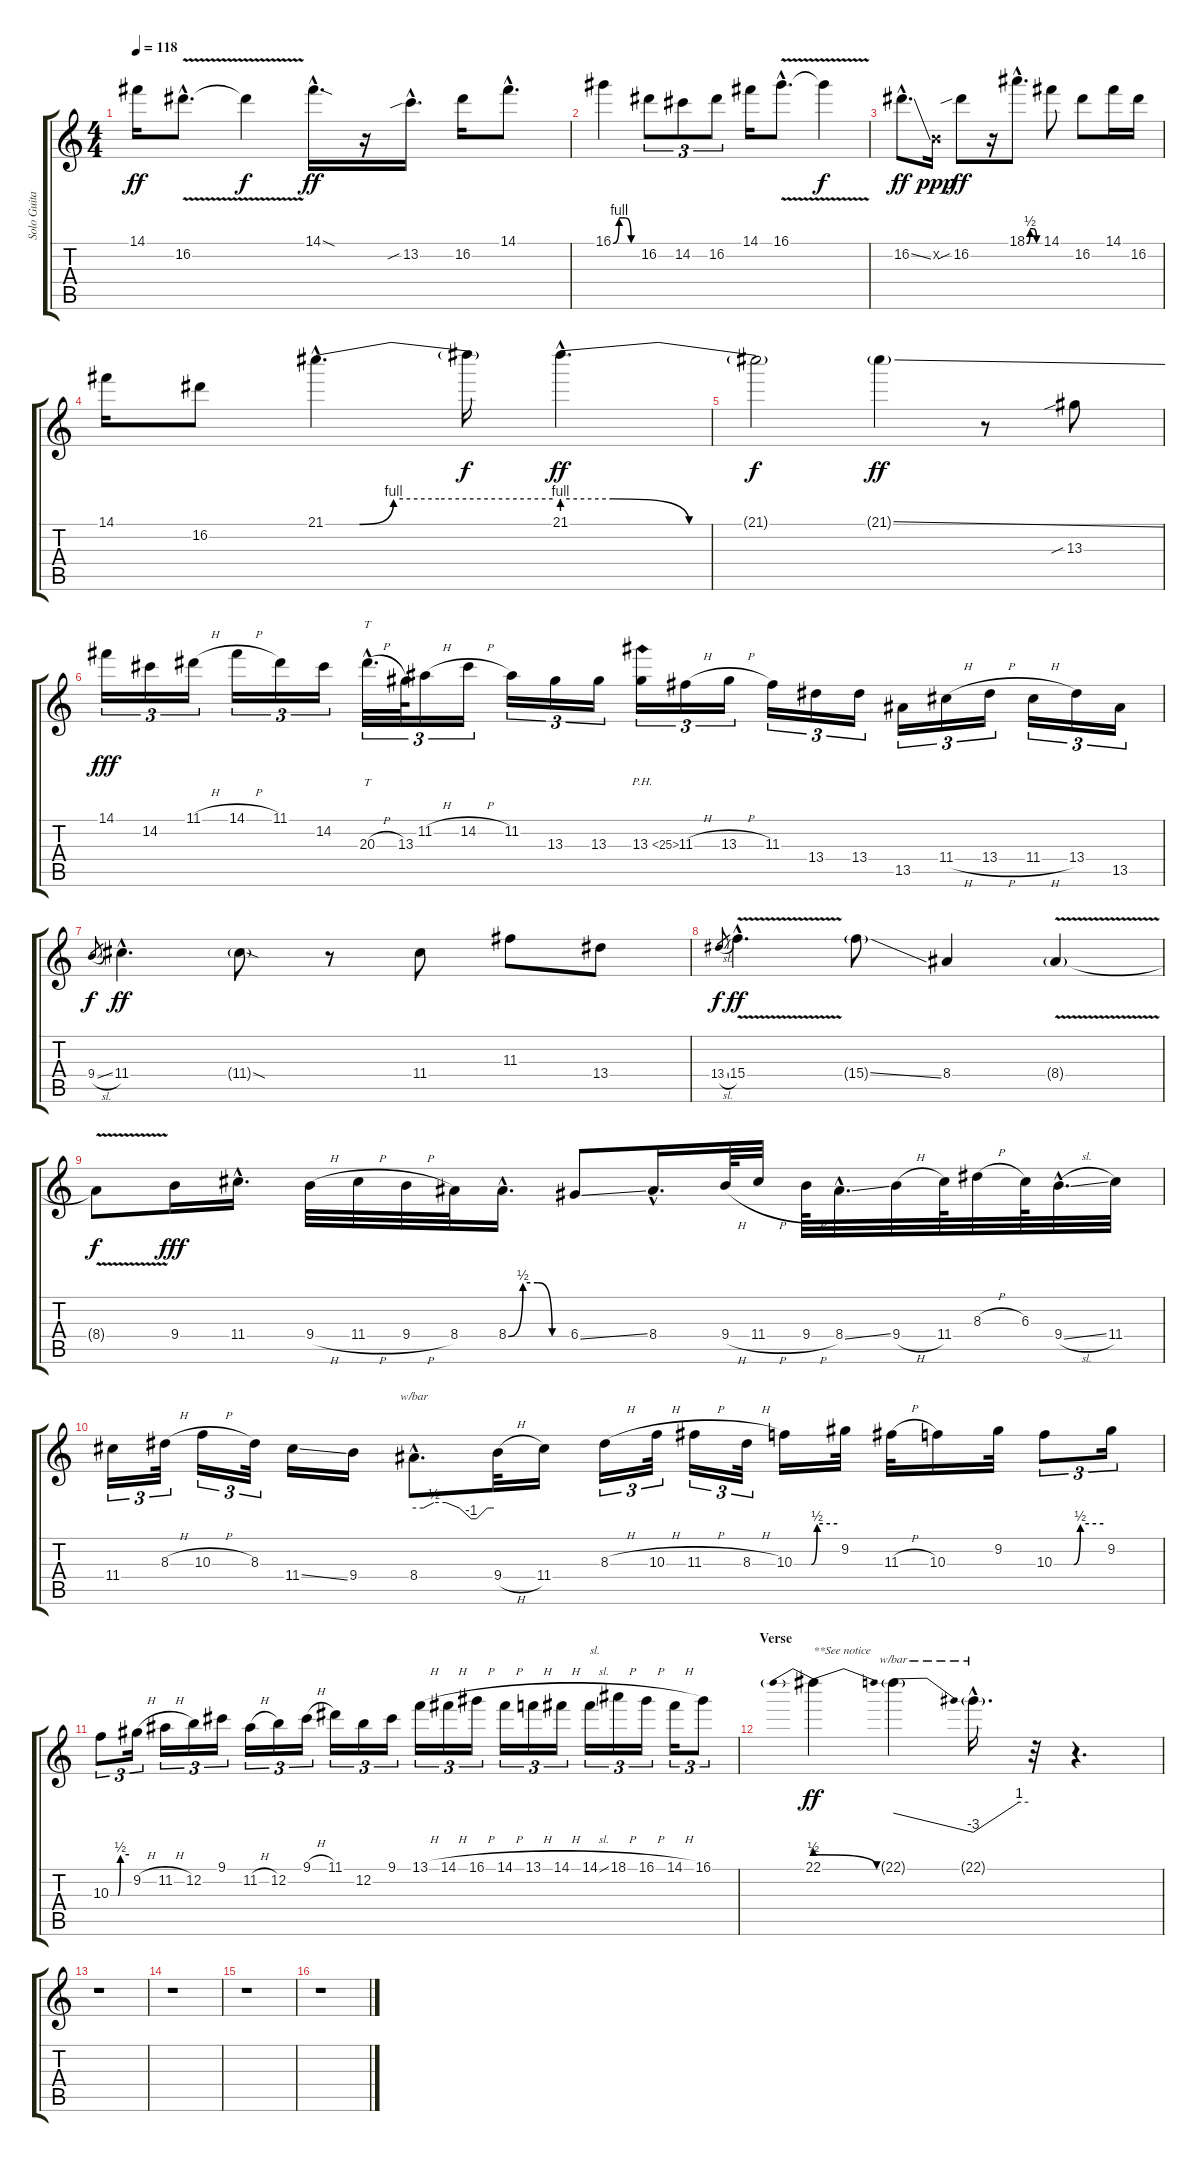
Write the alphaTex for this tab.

\track ("Solo Guitar" "Solo Guita") {instrument distortionguitar}
\staff {score tabs}
\tuning (E4 B3 G3 D3 A2 E2) {hide}
\ts (4 4)
\tempo 118
\clef g2
\ks c
14.1.16{dy ff} 16.2{v hac}.8{d} 16.2{t}.4{dy f} 14.1{sod hac}.16{d dy ff} r.16 13.2{sib hac}.16{d} 16.2.16 14.1{hac}.8{d} |
16.1{be (custom 0 0 15 4 30 4 45 0 60 0)}.4 16.2.8{tu (3 2)} 14.2.8{tu (3 2)} 16.2.8{tu (3 2)} 14.1.16 16.1{v hac}.8{d} 16.1{t}.4{dy f} |
16.2{ss hac}.8{d dy ff} 0.2{x}.16{dy ppp} 16.2{sib}.8{dy ff} r.16 18.1{be (custom 0 0 15 2 30 2 45 0 60 0) hac}.8{d} 14.1.8 16.2.8 14.1.16 16.2.16 |
14.1.16 16.2.8 21.1{be (custom 0 0 9 0 18 4 30 4 60 4) hac}.4{d} 21.1{t}.16{dy f} 21.1{be (custom 0 4 10 4 25 0 35 0 60 0) hac}.4{d dy ff} |
21.1{t}.2{dy f} 21.1{ss g}.4{dy ff} r.8 13.3{sib}.8 |
14.1.16{tu (3 2) dy fff} 14.2.16{tu (3 2)} 11.1{h}.16{tu (3 2)} 14.1{h}.16{tu (3 2)} 11.1.16{tu (3 2)} 14.2.16{tu (3 2)} 20.3{h hac}.32{tt d tu (3 2)} 13.3.64{tu (3 2)} 11.2{h}.16{tu (3 2)} 14.2{h}.16{tu (3 2)} 11.2.16{tu (3 2)} 13.3.16{tu (3 2)} 13.3.16{tu (3 2)} 13.3{ph 12}.16{tu (3 2)} 11.3{h}.16{tu (3 2)} 13.3{h}.16{tu (3 2)} 11.3.16{tu (3 2)} 13.4.16{tu (3 2)} 13.4.16{tu (3 2)} 13.5.16{tu (3 2)} 11.4{h}.16{tu (3 2)} 13.4{h}.16{tu (3 2)} 11.4{h}.16{tu (3 2)} 13.4.16{tu (3 2)} 13.5.16{tu (3 2)} |
9.4{sl}.8{gr dy f} 11.4{hac}.4{d dy ff} 11.4{sod g}.8 r.8 11.4.8 11.3.8 13.4.8 |
13.4{sl}.8{gr dy f} 15.4{v hac}.4{d dy ff} 15.4{ss g}.8 8.4.4 8.4{v g}.4 |
8.4{t}.8{dy f} 9.4.16{dy fff} 11.4{hac}.16{d} 9.4{h}.32 11.4{h}.32 9.4{h}.32 8.4.32 8.4{be (custom 0 0 15 2 30 2 45 0 60 0) hac}.16{d} 6.4{ss}.8 8.4{hac}.16{d} 9.4{h}.64 11.4{h}.32 9.4{h}.64 8.4{ss hac}.32{d} 9.4{h}.32 11.4.64 8.3{h}.32 6.3.64 9.4{sl hac}.32{d} 11.4.32 |
11.4.16{tu (3 2)} 8.3{h}.32{tu (3 2)} 10.3{h}.16{tu (3 2)} 8.3.32{tu (3 2)} 11.4{ss}.16 9.4.16 8.4{hac}.8{d tbe (custom default 0 0 7 0 15 2 24 2 34 0 43 -4 47 -4 55 0 60 0)} 9.4{h}.32 11.4.16 8.3{h}.16{tu (3 2)} 10.3{h}.32{tu (3 2)} 11.3{h}.16{tu (3 2)} 8.3{h}.32{tu (3 2)} 10.3{be (custom 0 0 24 0 32 2 60 2)}.16 9.2.32 11.3{h}.32 10.3.16 9.2.32 10.3{be (custom 0 0 24 0 32 2 60 2)}.8{tu (3 2)} 9.2.16{tu (3 2)} |
10.3{be (custom 0 0 24 0 32 2 60 2)}.8{tu (3 2)} 9.2{h}.16{tu (3 2)} 11.2{h}.16{tu (3 2)} 12.2.16{tu (3 2)} 9.1.16{tu (3 2)} 11.2{h}.16{tu (3 2)} 12.2.16{tu (3 2)} 9.1{h}.16{tu (3 2)} 11.1.16{tu (3 2)} 12.2.16{tu (3 2)} 9.1.16{tu (3 2)} 13.1{h}.16{tu (3 2)} 14.1{h}.16{tu (3 2)} 16.1{h}.16{tu (3 2)} 14.1{h}.16{tu (3 2)} 13.1{h}.16{tu (3 2)} 14.1{h}.16{tu (3 2)} 14.1{sl}.16{tu (3 2) txt "sl."} 18.1{h}.16{tu (3 2)} 16.1{h}.16{tu (3 2)} 14.1{h}.16{tu (3 2)} 16.1.8{tu (3 2)} |
\section ("" "Verse")
22.1{be (prebendrelease 0 2 60 0)}.4{txt "**See notice" dy ff} 22.1{g}.4{tbe (dive default 0 0 60 -12)} 22.1{g hac}.16{d tbe (custom default 0 -12 50 4 60 4)} r.32 r.4{d} |
r.1 |
r.1 |
r.1 |
r.1
